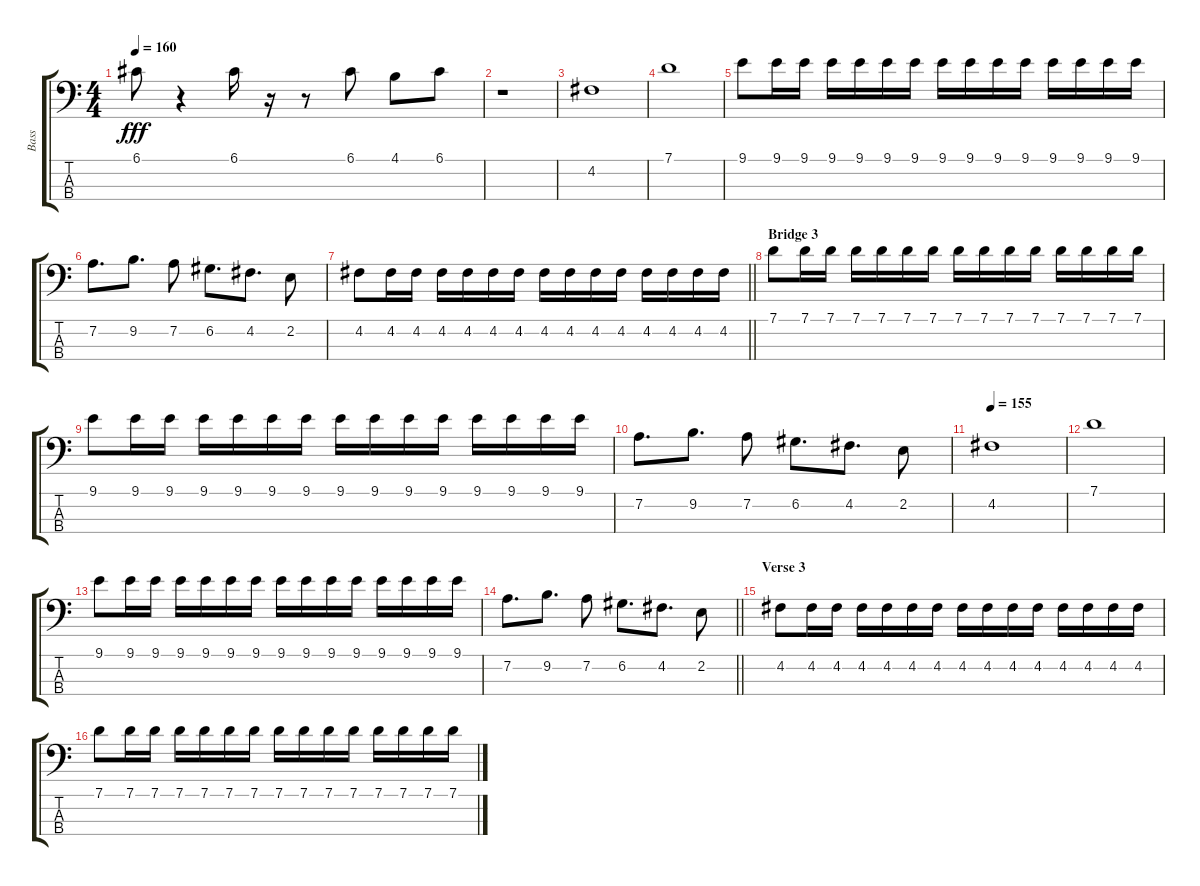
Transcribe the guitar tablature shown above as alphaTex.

\track ("Bass" "Bass") {instrument electricbasspick}
\staff {score tabs}
\tuning (G2 D2 A1 E1) {hide}
\ts (4 4)
\tempo 160
\clef f4
\ks c
6.1.8{dy fff} r.4 6.1.16 r.16 r.8 6.1.8 4.1.8 6.1.8 |
r.1 |
4.2.1 |
7.1.1 |
9.1.8 9.1.16 9.1.16 9.1.16 9.1.16 9.1.16 9.1.16 9.1.16 9.1.16 9.1.16 9.1.16 9.1.16 9.1.16 9.1.16 9.1.16 |
7.2.8{d} 9.2.8{d} 7.2.8 6.2.8{d} 4.2.8{d} 2.2.8 |
\barLineRight lightlight
4.2.8 4.2.16 4.2.16 4.2.16 4.2.16 4.2.16 4.2.16 4.2.16 4.2.16 4.2.16 4.2.16 4.2.16 4.2.16 4.2.16 4.2.16 |
\section ("" "Bridge 3")
7.1.8 7.1.16 7.1.16 7.1.16 7.1.16 7.1.16 7.1.16 7.1.16 7.1.16 7.1.16 7.1.16 7.1.16 7.1.16 7.1.16 7.1.16 |
9.1.8 9.1.16 9.1.16 9.1.16 9.1.16 9.1.16 9.1.16 9.1.16 9.1.16 9.1.16 9.1.16 9.1.16 9.1.16 9.1.16 9.1.16 |
7.2.8{d} 9.2.8{d} 7.2.8 6.2.8{d} 4.2.8{d} 2.2.8 |
\tempo 155
4.2.1 |
7.1.1 |
9.1.8 9.1.16 9.1.16 9.1.16 9.1.16 9.1.16 9.1.16 9.1.16 9.1.16 9.1.16 9.1.16 9.1.16 9.1.16 9.1.16 9.1.16 |
\barLineRight lightlight
7.2.8{d} 9.2.8{d} 7.2.8 6.2.8{d} 4.2.8{d} 2.2.8 |
\section ("" "Verse 3")
4.2.8{volume 9} 4.2.16 4.2.16 4.2.16 4.2.16 4.2.16 4.2.16 4.2.16 4.2.16 4.2.16 4.2.16 4.2.16 4.2.16 4.2.16 4.2.16 |
7.1.8 7.1.16 7.1.16 7.1.16 7.1.16 7.1.16 7.1.16 7.1.16 7.1.16 7.1.16 7.1.16 7.1.16 7.1.16 7.1.16 7.1.16
